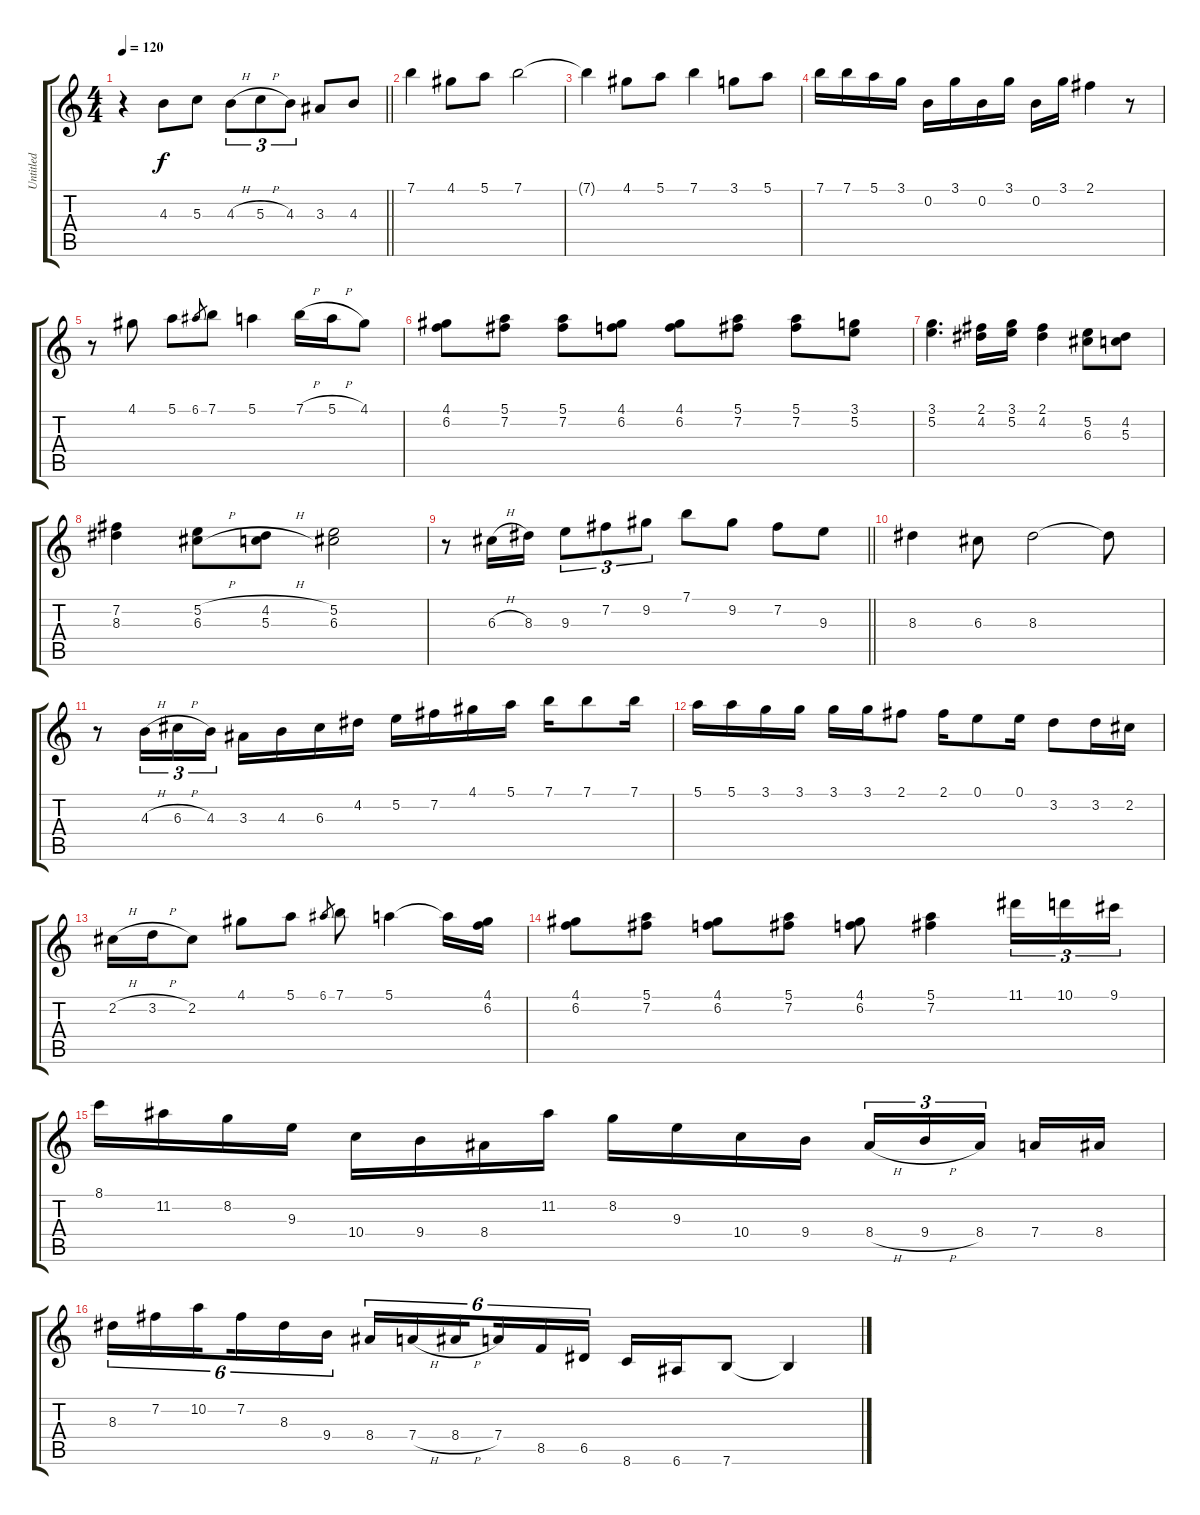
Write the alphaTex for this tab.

\track ("Untitled" "Untitled") {instrument acousticguitarsteel}
\staff {score tabs}
\tuning (E4 B3 G3 D3 A2 E2) {hide}
\ts (4 4)
\tempo 120
\clef g2
\barLineRight lightlight
\ks c
r.4{dy f} 4.3.8 5.3.8 4.3{h}.8{tu (3 2)} 5.3{h}.8{tu (3 2)} 4.3.8{tu (3 2)} 3.3.8 4.3.8 |
7.1.4 4.1.8 5.1.8 7.1.2 |
7.1{t}.4 4.1.8 5.1.8 7.1.4 3.1.8 5.1.8 |
7.1.16 7.1.16 5.1.16 3.1.16 0.2.16 3.1.16 0.2.16 3.1.16 0.2.16 3.1.16 2.1.4 r.8 |
r.8 4.1.8 5.1.8 6.1.8{gr} 7.1.8 5.1.4 7.1{h}.16 5.1{h}.16 4.1.8 |
(4.1 6.2).8 (5.1 7.2).8 (5.1 7.2).8 (4.1 6.2).8 (4.1 6.2).8 (5.1 7.2).8 (5.1 7.2).8 (3.1 5.2).8 |
(3.1 5.2).4{d} (2.1 4.2).16 (3.1 5.2).16 (2.1 4.2).4 (5.2 6.3).8 (4.2 5.3).8 |
(7.2 8.3).4 (5.2{h} 6.3{h}).8 (4.2{h} 5.3{h}).8 (5.2 6.3).2 |
\barLineRight lightlight
r.8 6.3{h}.16 8.3.16 9.3.8{tu (3 2)} 7.2.8{tu (3 2)} 9.2.8{tu (3 2)} 7.1.8 9.2.8 7.2.8 9.3.8 |
8.3.4 6.3.8 8.3.2 8.3{t}.8 |
r.8 4.3{h}.16{tu (3 2)} 6.3{h}.16{tu (3 2)} 4.3.16{tu (3 2)} 3.3.16 4.3.16 6.3.16 4.2.16 5.2.16 7.2.16 4.1.16 5.1.16 7.1.16 7.1.8 7.1.16 |
5.1.16 5.1.16 3.1.16 3.1.16 3.1.16 3.1.16 2.1.8 2.1.16 0.1.8 0.1.16 3.2.8 3.2.16 2.2.16 |
2.2{h}.16 3.2{h}.16 2.2.8 4.1.8 5.1.8 6.1.8{gr} 7.1.8 5.1.4 5.1{t}.16 (4.1 6.2).16 |
(4.1 6.2).8 (5.1 7.2).8 (4.1 6.2).8 (5.1 7.2).8 (4.1 6.2).8 (5.1 7.2).4 11.1.16{tu (3 2)} 10.1.16{tu (3 2)} 9.1.16{tu (3 2)} |
8.1.16 11.2.16 8.2.16 9.3.16 10.4.16 9.4.16 8.4.16 11.2.16 8.2.16 9.3.16 10.4.16 9.4.16 8.4{h}.16{tu (3 2)} 9.4{h}.16{tu (3 2)} 8.4.16{tu (3 2) beam splitsecondary} 7.4.16 8.4.16 |
8.3.16{tu (6 4)} 7.2.16{tu (6 4)} 10.2.16{tu (6 4) beam splitsecondary} 7.2.16{tu (6 4)} 8.3.16{tu (6 4)} 9.4.16{tu (6 4)} 8.4.16{tu (6 4)} 7.4{h}.16{tu (6 4)} 8.4{h}.16{tu (6 4) beam splitsecondary} 7.4.16{tu (6 4)} 8.5.16{tu (6 4)} 6.5.16{tu (6 4)} 8.6.16 6.6.16 7.6.8 7.6{t}.4
